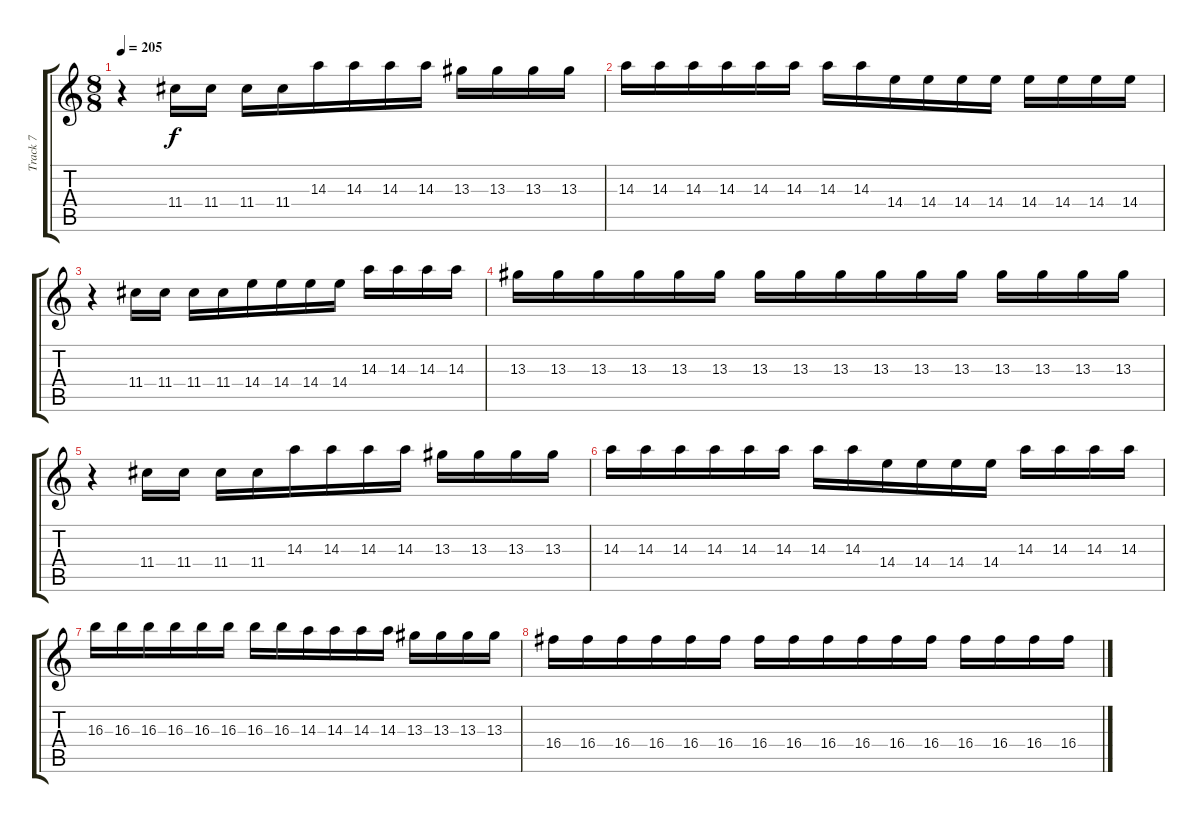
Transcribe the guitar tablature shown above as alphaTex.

\track ("Track 7" "Track 7") {instrument distortionguitar}
\staff {score tabs}
\tuning (E4 B3 G3 D3 A2 E2) {hide}
\ts (8 8)
\tempo 205
\clef g2
\ks c
r.4{dy f} 11.4.16 11.4.16 11.4.16 11.4.16 14.3.16 14.3.16 14.3.16 14.3.16 13.3.16 13.3.16 13.3.16 13.3.16 |
14.3.16 14.3.16 14.3.16 14.3.16 14.3.16 14.3.16 14.3.16 14.3.16 14.4.16 14.4.16 14.4.16 14.4.16 14.4.16 14.4.16 14.4.16 14.4.16 |
r.4 11.4.16 11.4.16 11.4.16 11.4.16 14.4.16 14.4.16 14.4.16 14.4.16 14.3.16 14.3.16 14.3.16 14.3.16 |
13.3.16 13.3.16 13.3.16 13.3.16 13.3.16 13.3.16 13.3.16 13.3.16 13.3.16 13.3.16 13.3.16 13.3.16 13.3.16 13.3.16 13.3.16 13.3.16 |
r.4 11.4.16 11.4.16 11.4.16 11.4.16 14.3.16 14.3.16 14.3.16 14.3.16 13.3.16 13.3.16 13.3.16 13.3.16 |
14.3.16 14.3.16 14.3.16 14.3.16 14.3.16 14.3.16 14.3.16 14.3.16 14.4.16 14.4.16 14.4.16 14.4.16 14.3.16 14.3.16 14.3.16 14.3.16 |
16.3.16 16.3.16 16.3.16 16.3.16 16.3.16 16.3.16 16.3.16 16.3.16 14.3.16 14.3.16 14.3.16 14.3.16 13.3.16 13.3.16 13.3.16 13.3.16 |
16.4.16 16.4.16 16.4.16 16.4.16 16.4.16 16.4.16 16.4.16 16.4.16 16.4.16 16.4.16 16.4.16 16.4.16 16.4.16 16.4.16 16.4.16 16.4.16
